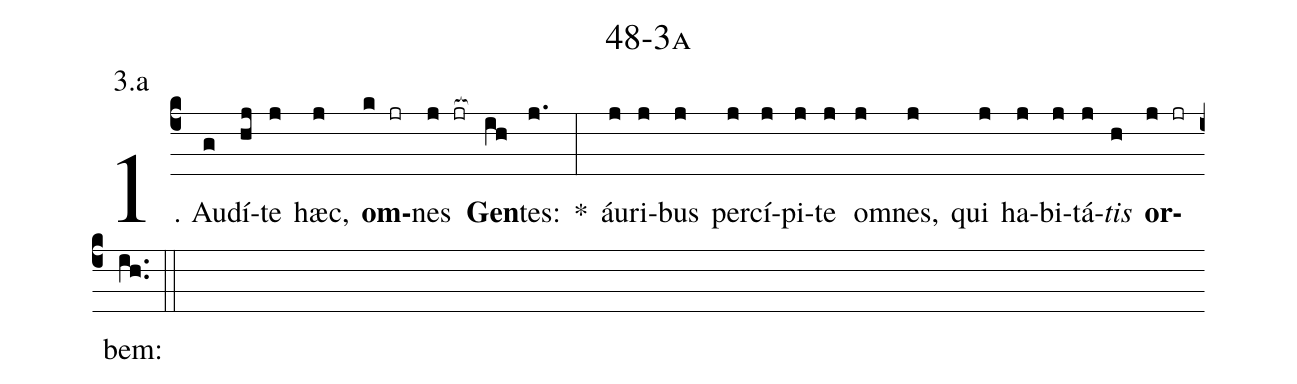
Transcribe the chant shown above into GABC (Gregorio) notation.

name: 48-3a;
annotation: 3.a;
%%
(c4)1. Au(g)dí(hj)te(j) hæc,(j) <b>om</b>(k jr)nes(j jr[ocb:1{]) <b>Gen</b>(ih[ocb:0}])tes:(j.) *(:) áu(j)ri(j)bus(j) per(j)cí(j)pi(j)te(j) om(j)nes,(j) qui(j) ha(j)bi(j)tá(j)<i>tis</i>(h) <b>or</b>(j jr)bem:(ih..) (::)
